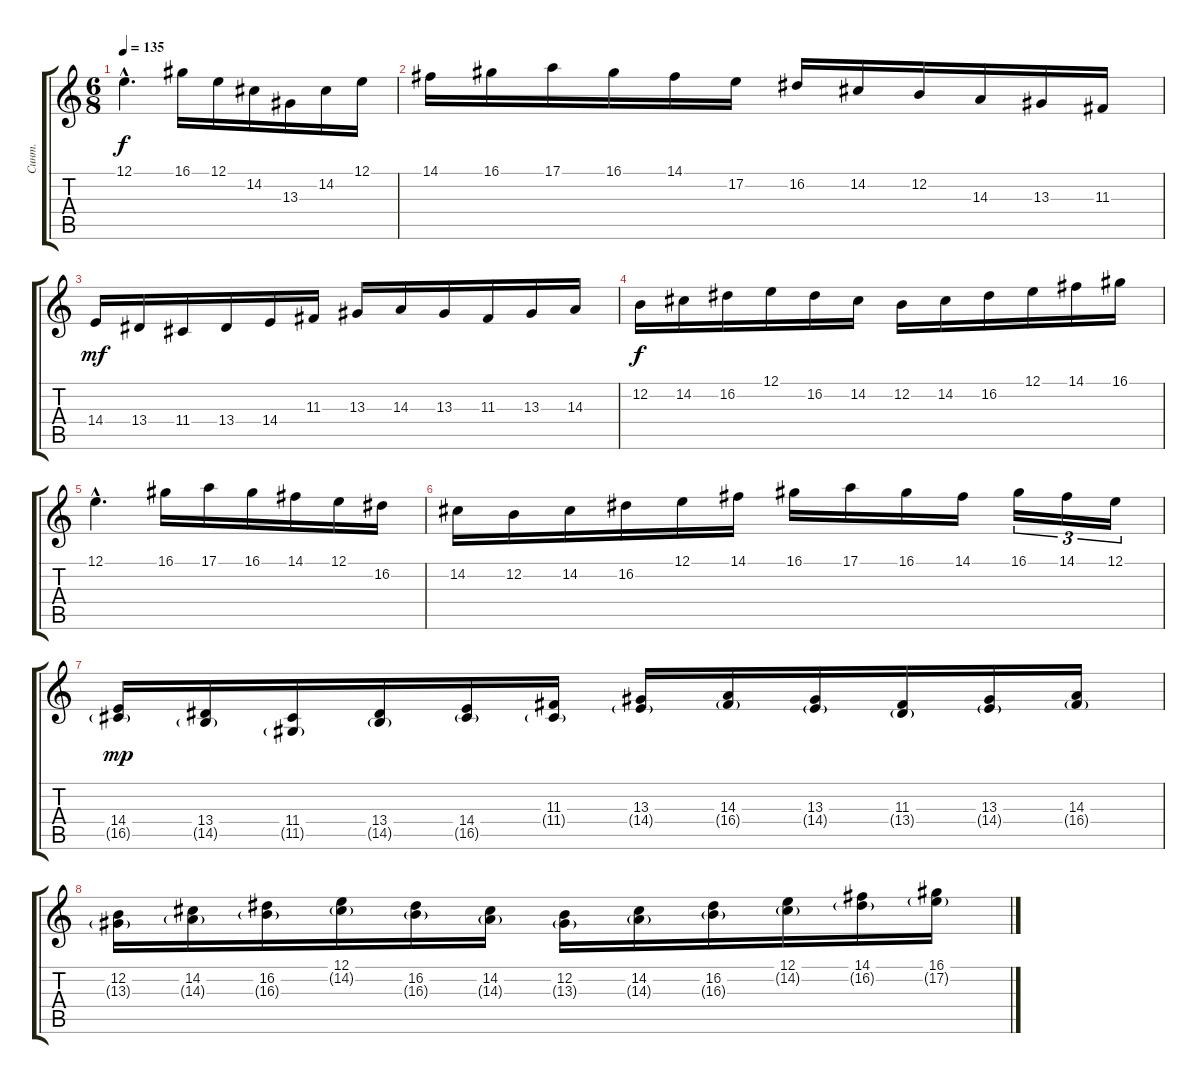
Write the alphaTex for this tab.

\track ("Синт." "Синт.") {instrument stringensemble1}
\staff {score tabs}
\tuning (E4 B3 G3 D3 A2 E2) {hide}
\ts (6 8)
\tempo 135
\clef g2
\ks c
12.1{hac}.4{d dy f volume 12} 16.1.16 12.1.16 14.2.16 13.3.16 14.2.16 12.1.16 |
14.1.16 16.1.16 17.1.16 16.1.16 14.1.16 17.2.16 16.2.16 14.2.16 12.2.16 14.3.16 13.3.16 11.3.16 |
14.4.16{dy mf volume 10} 13.4.16 11.4.16 13.4.16 14.4.16 11.3.16 13.3.16 14.3.16 13.3.16 11.3.16 13.3.16 14.3.16 |
12.2.16{dy f volume 11} 14.2.16 16.2.16 12.1.16 16.2.16 14.2.16 12.2.16 14.2.16 16.2.16 12.1.16 14.1.16 16.1.16 |
12.1{hac}.4{d volume 12} 16.1.16 17.1.16 16.1.16 14.1.16 12.1.16 16.2.16 |
14.2.16 12.2.16 14.2.16 16.2.16 12.1.16 14.1.16 16.1.16 17.1.16 16.1.16 14.1.16 16.1.16{tu (3 2)} 14.1.16{tu (3 2)} 12.1.16{tu (3 2)} |
(14.4 16.5{g}).16{dy mp balance 4} (13.4 14.5{g}).16 (11.4 11.5{g}).16 (13.4 14.5{g}).16 (14.4 16.5{g}).16 (11.3 11.4{g}).16 (13.3 14.4{g}).16 (14.3 16.4{g}).16 (13.3 14.4{g}).16 (11.3 13.4{g}).16 (13.3 14.4{g}).16 (14.3 16.4{g}).16 |
(12.2 13.3{g}).16 (14.2 14.3{g}).16 (16.2 16.3{g}).16 (12.1 14.2{g}).16 (16.2 16.3{g}).16 (14.2 14.3{g}).16 (12.2 13.3{g}).16 (14.2 14.3{g}).16 (16.2 16.3{g}).16 (12.1 14.2{g}).16 (14.1 16.2{g}).16 (16.1 17.2{g}).16
